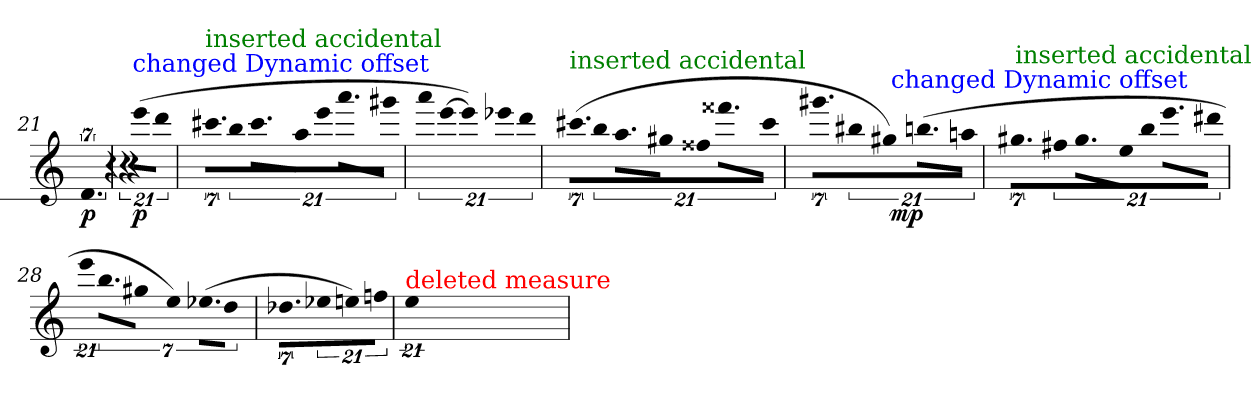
**kern	**dynam
*part1	*part1
*staff1	*staff1
=21	=21
!LO:N:vis=2.	!LO:DY:b
56d/	p
!LO:N:vis=4	!
168r	.
=22	=22
!LO:N:vis=2	!
84r	.
!LO:N:vis=4	!
168r	.
!LO:TX:color=#0000FF:t=changed Dynamic offset	!
!LO:N:vis=8	!LO:DY:b
(>336eee\L	p
!LO:N:vis=16	!
672ddd\Jk	.
!LO:N:vis=16	!
672ryy	.
=23	=23
!LO:TX:color=#008000:t=inserted accidental	!
!LO:N:vis=8.	!
224ccc#i\L	.
!LO:N:vis=16	!
672bb\Jk	.
!LO:N:vis=8.	!
224ccc#\L	.
!LO:N:vis=16	!
672aa\Jk	.
!LO:N:vis=4	!
168eee\	.
!LO:N:vis=8.	!
224aaa\L	.
!LO:N:vis=16	!
672ggg#X\Jk	.
=24	=24
!LO:N:vis=4	!
168aaa\	.
!LO:N:vis=2	!
[84eee\	.
!LO:N:vis=4	!
168eee\])	.
!LO:N:vis=4	!
168eee-X\	.
!LO:N:vis=4	!
168ddd\	.
=25	=25
!LO:TX:color=#008000:t=inserted accidental	!
!LO:N:vis=8.	!
(>224ccc#i\L	.
!LO:N:vis=16	!
672bb\Jk	.
!LO:N:vis=8.	!
224aa\L	.
!LO:N:vis=16	!
672gg#X\Jk	.
!LO:N:vis=4	!
168ff##X\	.
!LO:N:vis=8.	!
224fff##X\L	.
!LO:N:vis=16	!
672ccc#\Jk	.
=26	=26
!LO:N:vis=8.	!
224ggg#X\L	.
!LO:N:vis=16	!
672bb#X\Jk	.
!LO:N:vis=2	!
84gg#X\)	.
!LO:TX:color=#0000FF:t=changed Dynamic offset	!
!LO:N:vis=8.	!LO:DY:b
(>224bbn\L	mp
!LO:N:vis=16	!
672aan\Jk	.
=27	=27
!LO:N:vis=8.	!
224gg#X\L	.
!LO:TX:color=#008000:t=inserted accidental	!
!LO:N:vis=16	!
672ff#i\Jk	.
!LO:N:vis=8.	!
224gg#\L	.
!LO:N:vis=16	!
672ee\Jk	.
!LO:N:vis=4	!
168bb\	.
!LO:N:vis=8.	!
224eee\L	.
!LO:N:vis=16	!
672ddd#X\Jk	.
=28	=28
!LO:N:vis=4	!
168eee\	.
!LO:N:vis=8.	!
224bb\L	.
!LO:N:vis=8	!
336gg#X\J	.
!LO:N:vis=4	!
168ee\)	.
!LO:N:vis=8.	!
(>224ee-X\L	.
!LO:N:vis=16	!
672dd\Jk	.
=29	=29
!LO:N:vis=8.	!
224dd-X\L	.
!LO:N:vis=16	!
672ee-X\Jk	.
!LO:N:vis=4	!
168een\)	.
!LO:N:vis=2	!
84ffn\	.
=30	=30
!LO:TX:color=#FF0000:t=deleted measure	!
!LO:N:vis=1	!
42eej	.
=	=
*-	*-
